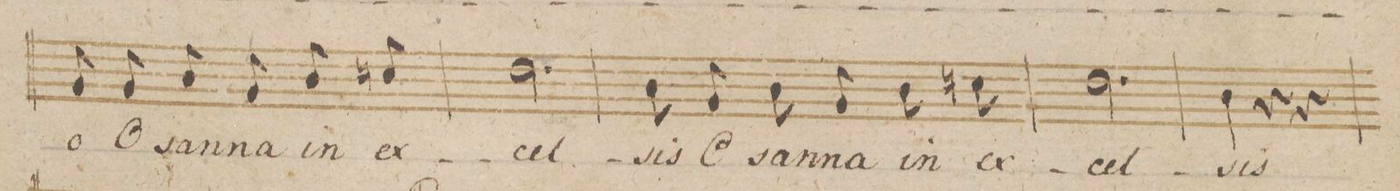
**kern	**text	**dynam
*I"Tenore.	*	*
*clefC4	*	*
*k[b-]	*	*
*met(c)	*	*
*M3/4	*	*
8F/	-o	.
8F/	O-	.
8A/	-san-	.
8F/	-na	.
8A/	in	.
8Bn/	ex-	.
=52	=52	=52
2.c\	-cel-	.
=53	=53	=53
8A\	-sis	.
8F/	O-	.
8A\	-san-	.
8F/	-na	.
8A\	in	.
8Bn\	ex-	.
=54	=54	=54
2.c\	-cel-	.
=55	=55	=55
4A\	-sis	.
4r	.	.
4r	.	.
=56	=56	=56
*-	*-	*-
